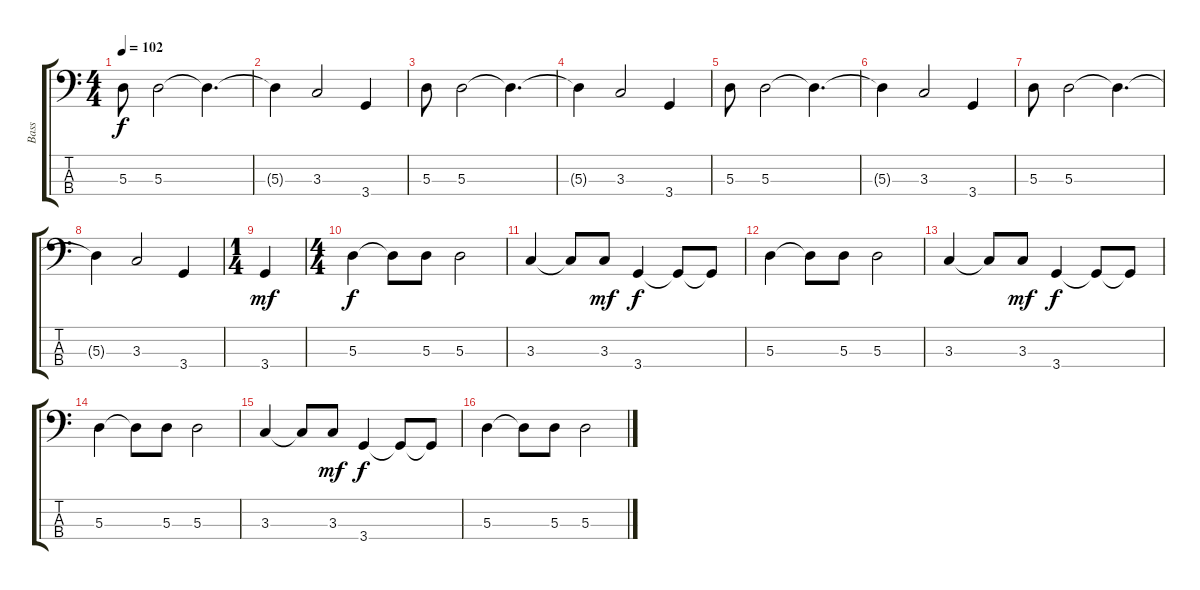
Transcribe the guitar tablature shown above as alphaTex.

\track ("Bass" "Bass") {instrument electricbassfinger}
\staff {score tabs}
\tuning (G2 D2 A1 E1) {hide}
\ts (4 4)
\tempo 102
\clef f4
\ks c
5.3.8{dy f} 5.3.2 5.3{t}.4{d} |
5.3{t}.4 3.3.2 3.4.4 |
5.3.8 5.3.2 5.3{t}.4{d} |
5.3{t}.4 3.3.2 3.4.4 |
5.3.8 5.3.2 5.3{t}.4{d} |
5.3{t}.4 3.3.2 3.4.4 |
5.3.8 5.3.2 5.3{t}.4{d} |
5.3{t}.4 3.3.2 3.4.4 |
\ts (1 4)
3.4.4{dy mf} |
\ts (4 4)
5.3.4{dy f} 5.3{t}.8 5.3.8 5.3.2 |
3.3.4 3.3{t}.8 3.3.8{dy mf} 3.4.4{dy f} 3.4{t}.8 3.4{t}.8 |
5.3.4 5.3{t}.8 5.3.8 5.3.2 |
3.3.4 3.3{t}.8 3.3.8{dy mf} 3.4.4{dy f} 3.4{t}.8 3.4{t}.8 |
5.3.4 5.3{t}.8 5.3.8 5.3.2 |
3.3.4 3.3{t}.8 3.3.8{dy mf} 3.4.4{dy f} 3.4{t}.8 3.4{t}.8 |
5.3.4 5.3{t}.8 5.3.8 5.3.2
